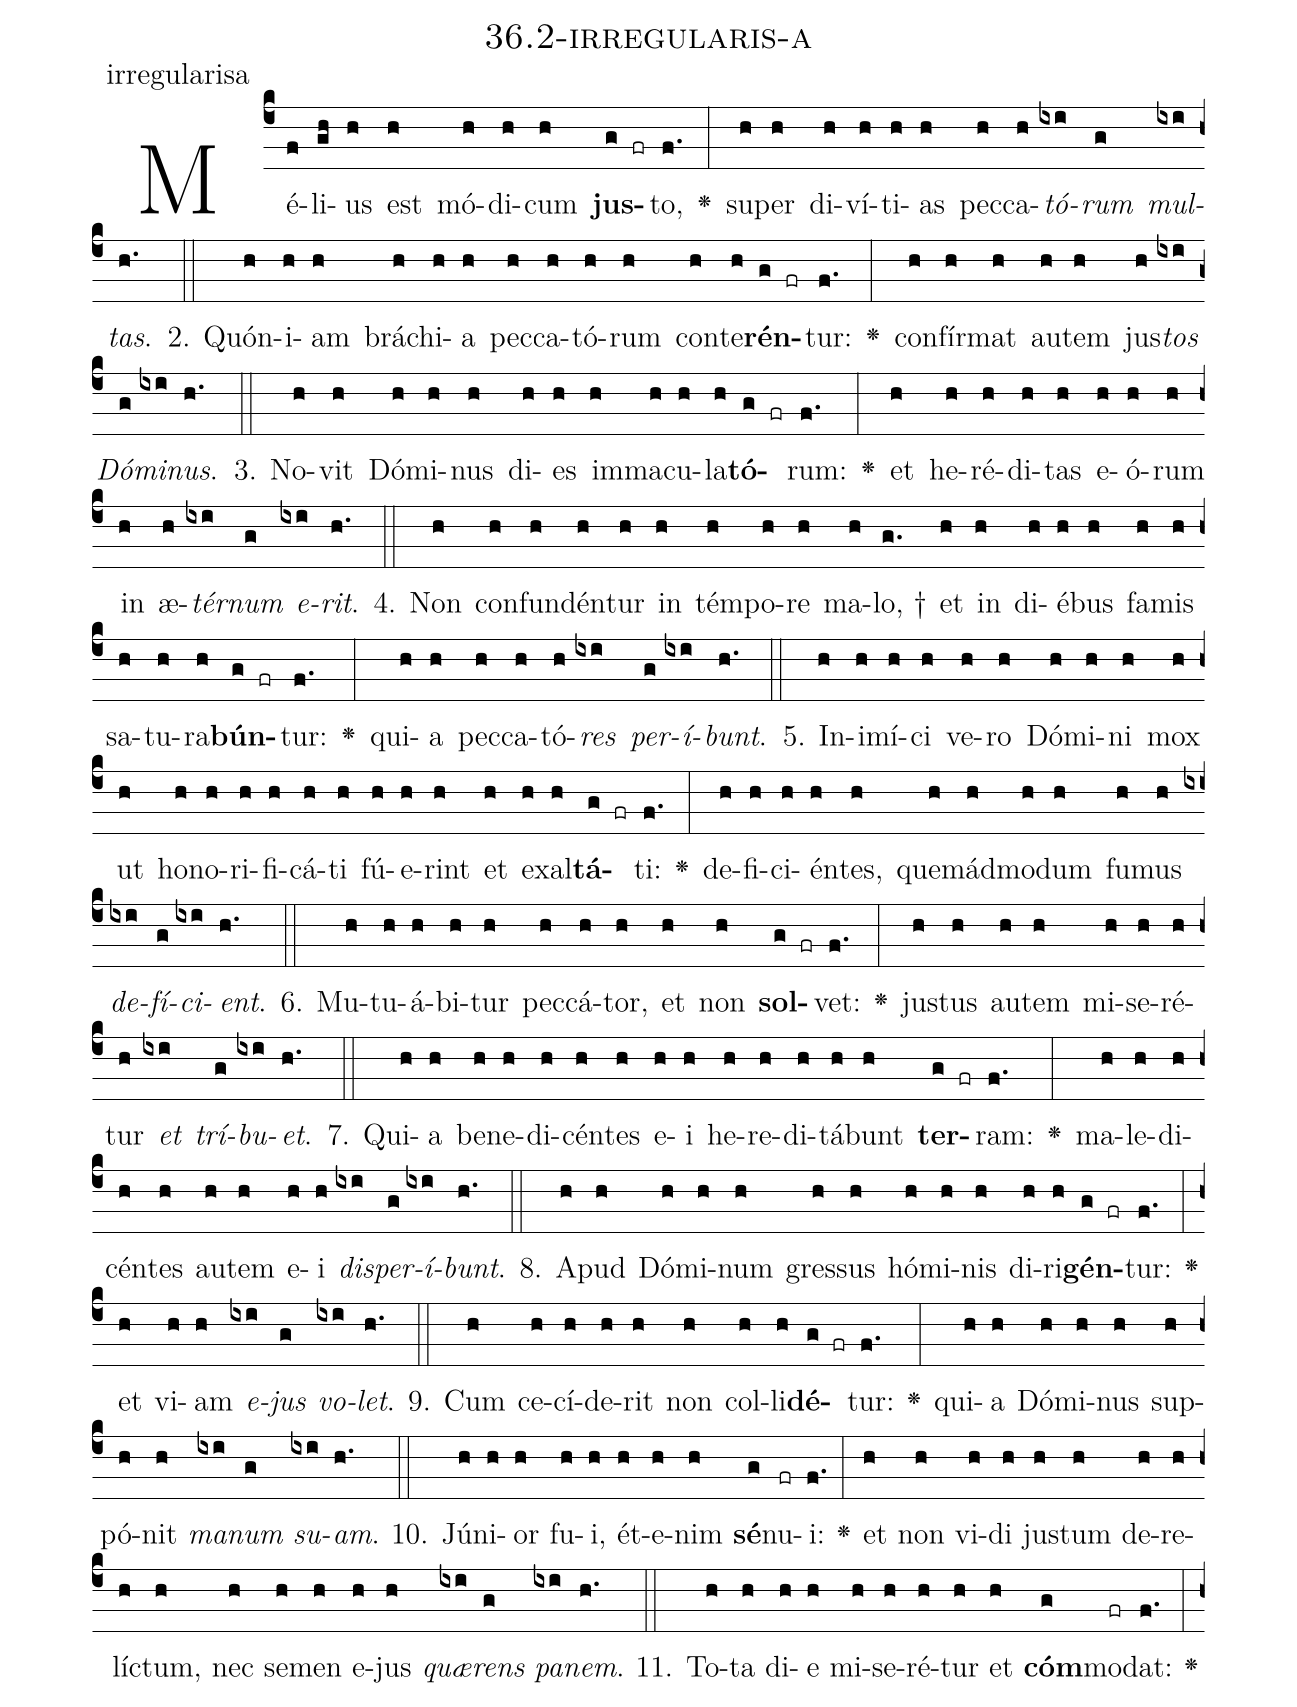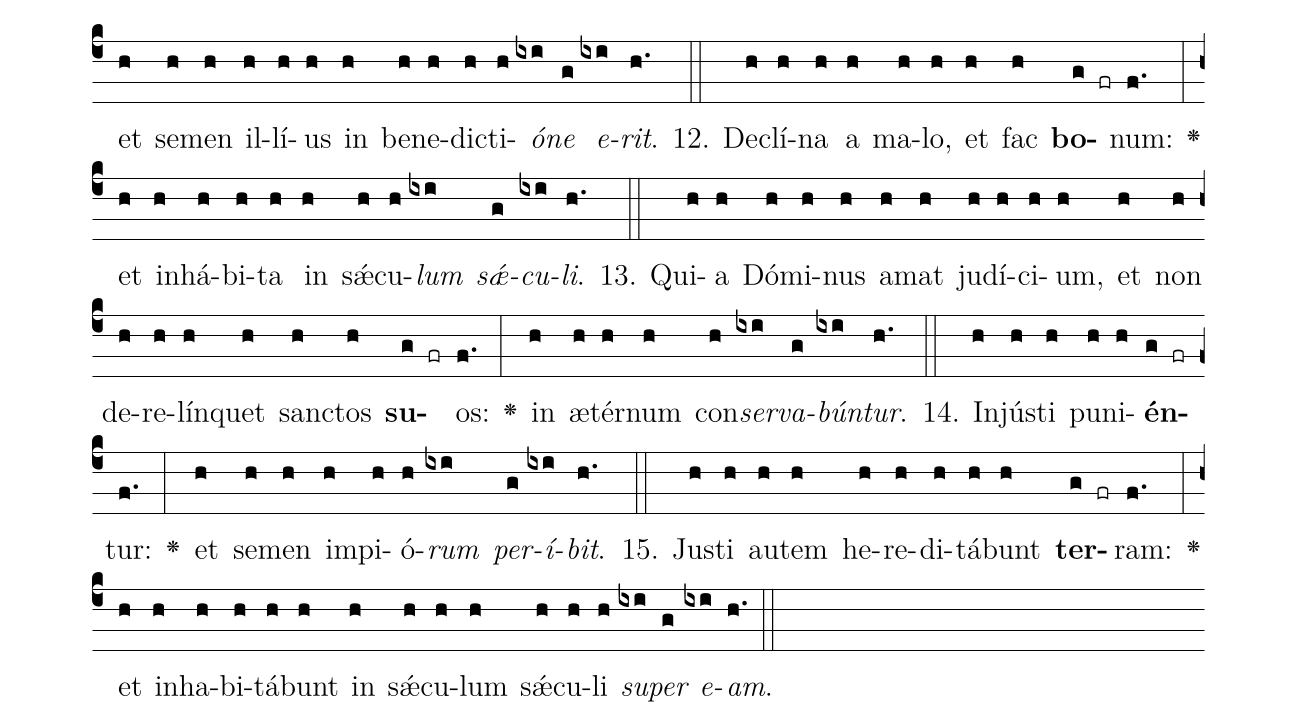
name: 36.2-irregularis-a;
annotation: irregularisa;
%%
(c4)Mé(f)li(gh)us(h) est(h) mó(h)di(h)cum(h) <b>jus</b>(g fr)to,(f.) <v>\greheightstar</v>(:) su(h)per(h) di(h)ví(h)ti(h)as(h) pec(h)ca(h)<i>tó</i>(ixi)<i>rum</i>(g) <i>mul</i>(ixi)<i>tas</i>.(h.) (::)
2. Quón(h)i(h)am(h) brá(h)chi(h)a(h) pec(h)ca(h)tó(h)rum(h) con(h)te(h)<b>rén</b>(g fr)tur:(f.) <v>\greheightstar</v>(:) con(h)fír(h)mat(h) au(h)tem(h) jus(h)<i>tos</i>(ixi) <i>Dó</i>(g)<i>mi</i>(ixi)<i>nus</i>.(h.) (::)
3. No(h)vit(h) Dó(h)mi(h)nus(h) di(h)es(h) im(h)ma(h)cu(h)la(h)<b>tó</b>(g fr)rum:(f.) <v>\greheightstar</v>(:) et(h) he(h)ré(h)di(h)tas(h) e(h)ó(h)rum(h) in(h) æ(h)<i>tér</i>(ixi)<i>num</i>(g) <i>e</i>(ixi)<i>rit</i>.(h.) (::)
4. Non(h) con(h)fun(h)dén(h)tur(h) in(h) tém(h)po(h)re(h) ma(h)lo, †(g.) et(h) in(h) di(h)é(h)bus(h) fa(h)mis(h) sa(h)tu(h)ra(h)<b>bún</b>(g fr)tur:(f.) <v>\greheightstar</v>(:) qui(h)a(h) pec(h)ca(h)tó(h)<i>res</i>(ixi) <i>per</i>(g)<i>í</i>(ixi)<i>bunt</i>.(h.) (::)
5. In(h)i(h)mí(h)ci(h) ve(h)ro(h) Dó(h)mi(h)ni(h) mox(h) ut(h) ho(h)no(h)ri(h)fi(h)cá(h)ti(h) fú(h)e(h)rint(h) et(h) ex(h)al(h)<b>tá</b>(g fr)ti:(f.) <v>\greheightstar</v>(:) de(h)fi(h)ci(h)én(h)tes,(h) quem(h)ád(h)mo(h)dum(h) fu(h)mus(h) <i>de</i>(ixi)<i>fí</i>(g)<i>ci</i>(ixi)<i>ent</i>.(h.) (::)
6. Mu(h)tu(h)á(h)bi(h)tur(h) pec(h)cá(h)tor,(h) et(h) non(h) <b>sol</b>(g fr)vet:(f.) <v>\greheightstar</v>(:) jus(h)tus(h) au(h)tem(h) mi(h)se(h)ré(h)tur(h) <i>et</i>(ixi) <i>trí</i>(g)<i>bu</i>(ixi)<i>et</i>.(h.) (::)
7. Qui(h)a(h) be(h)ne(h)di(h)cén(h)tes(h) e(h)i(h) he(h)re(h)di(h)tá(h)bunt(h) <b>ter</b>(g fr)ram:(f.) <v>\greheightstar</v>(:) ma(h)le(h)di(h)cén(h)tes(h) au(h)tem(h) e(h)i(h) <i>dis</i>(ixi)<i>per</i>(g)<i>í</i>(ixi)<i>bunt</i>.(h.) (::)
8. A(h)pud(h) Dó(h)mi(h)num(h) gres(h)sus(h) hó(h)mi(h)nis(h) di(h)ri(h)<b>gén</b>(g fr)tur:(f.) <v>\greheightstar</v>(:) et(h) vi(h)am(h) <i>e</i>(ixi)<i>jus</i>(g) <i>vo</i>(ixi)<i>let</i>.(h.) (::)
9. Cum(h) ce(h)cí(h)de(h)rit(h) non(h) col(h)li(h)<b>dé</b>(g fr)tur:(f.) <v>\greheightstar</v>(:) qui(h)a(h) Dó(h)mi(h)nus(h) sup(h)pó(h)nit(h) <i>ma</i>(ixi)<i>num</i>(g) <i>su</i>(ixi)<i>am</i>.(h.) (::)
10. Jú(h)ni(h)or(h) fu(h)i,(h) ét(h)e(h)nim(h) <b>sé</b>(g)nu(fr)i:(f.) <v>\greheightstar</v>(:) et(h) non(h) vi(h)di(h) jus(h)tum(h) de(h)re(h)líc(h)tum,(h) nec(h) se(h)men(h) e(h)jus(h) <i>quæ</i>(ixi)<i>rens</i>(g) <i>pa</i>(ixi)<i>nem</i>.(h.) (::)
11. To(h)ta(h) di(h)e(h) mi(h)se(h)ré(h)tur(h) et(h) <b>cóm</b>(g)mo(fr)dat:(f.) <v>\greheightstar</v>(:) et(h) se(h)men(h) il(h)lí(h)us(h) in(h) be(h)ne(h)dic(h)ti(h)<i>ó</i>(ixi)<i>ne</i>(g) <i>e</i>(ixi)<i>rit</i>.(h.) (::)
12. De(h)clí(h)na(h) a(h) ma(h)lo,(h) et(h) fac(h) <b>bo</b>(g fr)num:(f.) <v>\greheightstar</v>(:) et(h) in(h)há(h)bi(h)ta(h) in(h) sǽ(h)cu(h)<i>lum</i>(ixi) <i>sǽ</i>(g)<i>cu</i>(ixi)<i>li</i>.(h.) (::)
13. Qui(h)a(h) Dó(h)mi(h)nus(h) a(h)mat(h) ju(h)dí(h)ci(h)um,(h) et(h) non(h) de(h)re(h)lín(h)quet(h) sanc(h)tos(h) <b>su</b>(g fr)os:(f.) <v>\greheightstar</v>(:) in(h) æ(h)tér(h)num(h) con(h)<i>ser</i>(ixi)<i>va</i>(g)<i>bún</i>(ixi)<i>tur</i>.(h.) (::)
14. In(h)jús(h)ti(h) pu(h)ni(h)<b>én</b>(g fr)tur:(f.) <v>\greheightstar</v>(:) et(h) se(h)men(h) im(h)pi(h)ó(h)<i>rum</i>(ixi) <i>per</i>(g)<i>í</i>(ixi)<i>bit</i>.(h.) (::)
15. Jus(h)ti(h) au(h)tem(h) he(h)re(h)di(h)tá(h)bunt(h) <b>ter</b>(g fr)ram:(f.) <v>\greheightstar</v>(:) et(h) in(h)ha(h)bi(h)tá(h)bunt(h) in(h) sǽ(h)cu(h)lum(h) sǽ(h)cu(h)li(h) <i>su</i>(ixi)<i>per</i>(g) <i>e</i>(ixi)<i>am</i>.(h.) (::)
